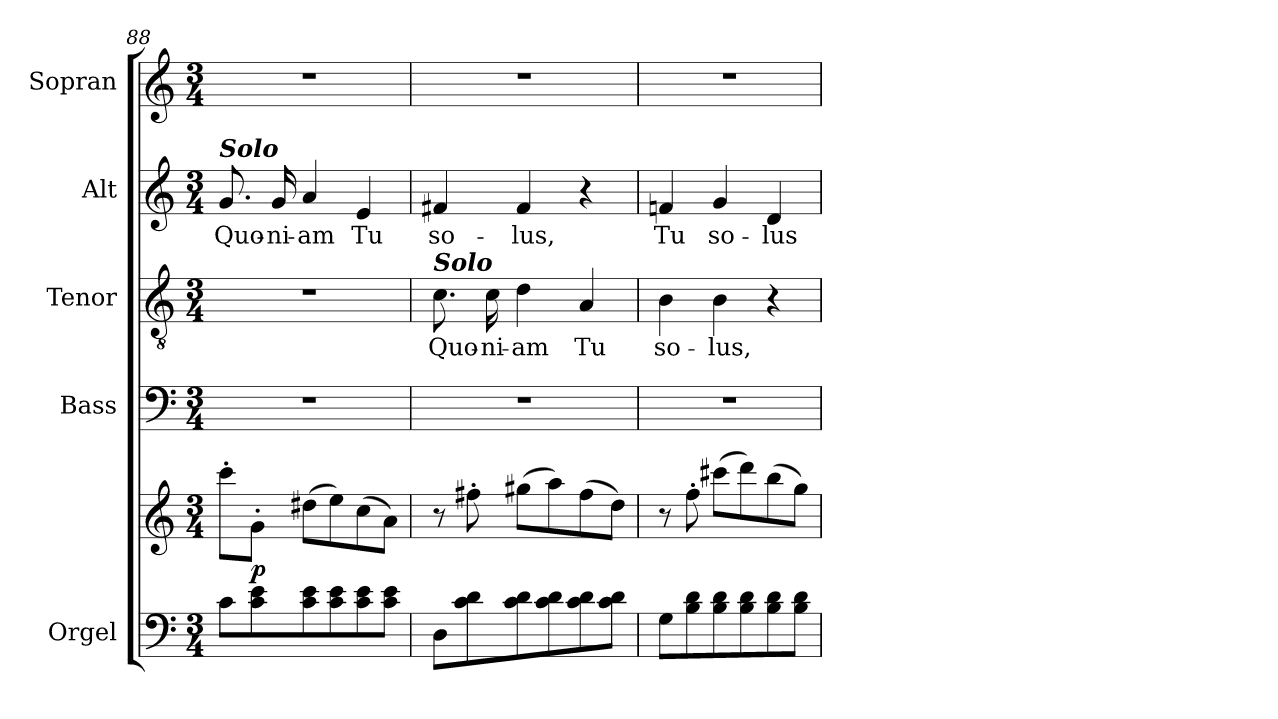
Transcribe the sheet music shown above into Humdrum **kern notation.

**kern	**kern	**dynam	**kern	**kern	**text	**kern	**text	**kern
*part5	*part5	*part5	*part4	*part3	*part3	*part2	*part2	*part1
*staff6	*staff5	*staff5/6	*staff4	*staff3	*staff3	*staff2	*staff2	*staff1
*I"Orgel	*	*	*I"Bass	*I"Tenor	*	*I"Alt	*	*I"Sopran
*	*	*	*I'B.	*I'T.	*	*I'A.	*	*I'S.
*clefF4	*clefG2	*	*clefF4	*clefGv2	*	*clefG2	*	*clefG2
*k[]	*k[]	*	*k[]	*k[]	*	*k[]	*	*k[]
*C:	*C:	*	*C:	*C:	*	*C:	*	*C:
*M3/4	*M3/4	*	*M3/4	*M3/4	*	*M3/4	*	*M3/4
=88	=88	=88	=88	=88	=88	=88	=88	=88
!	!	!	!	!	!	!LO:TX:a:Bi:t=Solo	!	!
!	!	!	!	!	!	!	!LO:LY:b	!
8c\L	8ccc'>\L	.	2.r	2.r	.	8.g/	Quo-	2.r
!	!	!LO:DY:b	!	!	!	!	!	!
8c\ 8e\	8g'>\J	p	.	.	.	.	.	.
!	!	!	!	!	!	!	!LO:LY:b	!
.	.	.	.	.	.	16g/	-ni-	.
!	!	!	!	!	!	!	!LO:LY:b	!
8c\ 8e\	(>8dd#X\L	.	.	.	.	4a/	-am	.
8c\ 8e\	8ee\)	.	.	.	.	.	.	.
!	!	!	!	!	!	!	!LO:LY:b	!
8c\ 8e\	(>8cc\	.	.	.	.	4e/	Tu	.
8c\ 8e\J	8a\J)	.	.	.	.	.	.	.
!!LO:PB:g=z
=89	=89	=89	=89	=89	=89	=89	=89	=89
!	!	!	!	!LO:TX:a:Bi:t=Solo	!	!	!	!
!	!	!	!	!	!LO:LY:b	!	!LO:LY:b	!
8D\L	8r	.	2.r	8.c\	Quo-	4f#X/	so-	2.r
8c\ 8d\	8ff#X'>\	.	.	.	.	.	.	.
!	!	!	!	!	!LO:LY:b	!	!	!
.	.	.	.	16c\	-ni-	.	.	.
!	!	!	!	!	!LO:LY:b	!	!LO:LY:b	!
8c\ 8d\	(>8gg#X\L	.	.	4d\	-am	4f#/	-lus,	.
8c\ 8d\	8aa\)	.	.	.	.	.	.	.
!	!	!	!	!	!LO:LY:b	!	!	!
8c\ 8d\	(>8ff#\	.	.	4A/	Tu	4r	.	.
8c\ 8d\J	8dd\J)	.	.	.	.	.	.	.
=90	=90	=90	=90	=90	=90	=90	=90	=90
!	!	!	!	!	!LO:LY:b	!	!LO:LY:b	!
8G\L	8r	.	2.r	4B\	so-	4fn/	Tu	2.r
8B\ 8d\	8ff'>\	.	.	.	.	.	.	.
!	!	!	!	!	!LO:LY:b	!	!LO:LY:b	!
8B\ 8d\	(>8ccc#X\L	.	.	4B\	-lus,	4g/	so-	.
8B\ 8d\	8ddd\)	.	.	.	.	.	.	.
!	!	!	!	!	!	!	!LO:LY:b	!
8B\ 8d\	(>8bb\	.	.	4r	.	4d/	-lus	.
8B\ 8d\J	8gg\J)	.	.	.	.	.	.	.
=	=	=	=	=	=	=	=	=
*-	*-	*-	*-	*-	*-	*-	*-	*-
